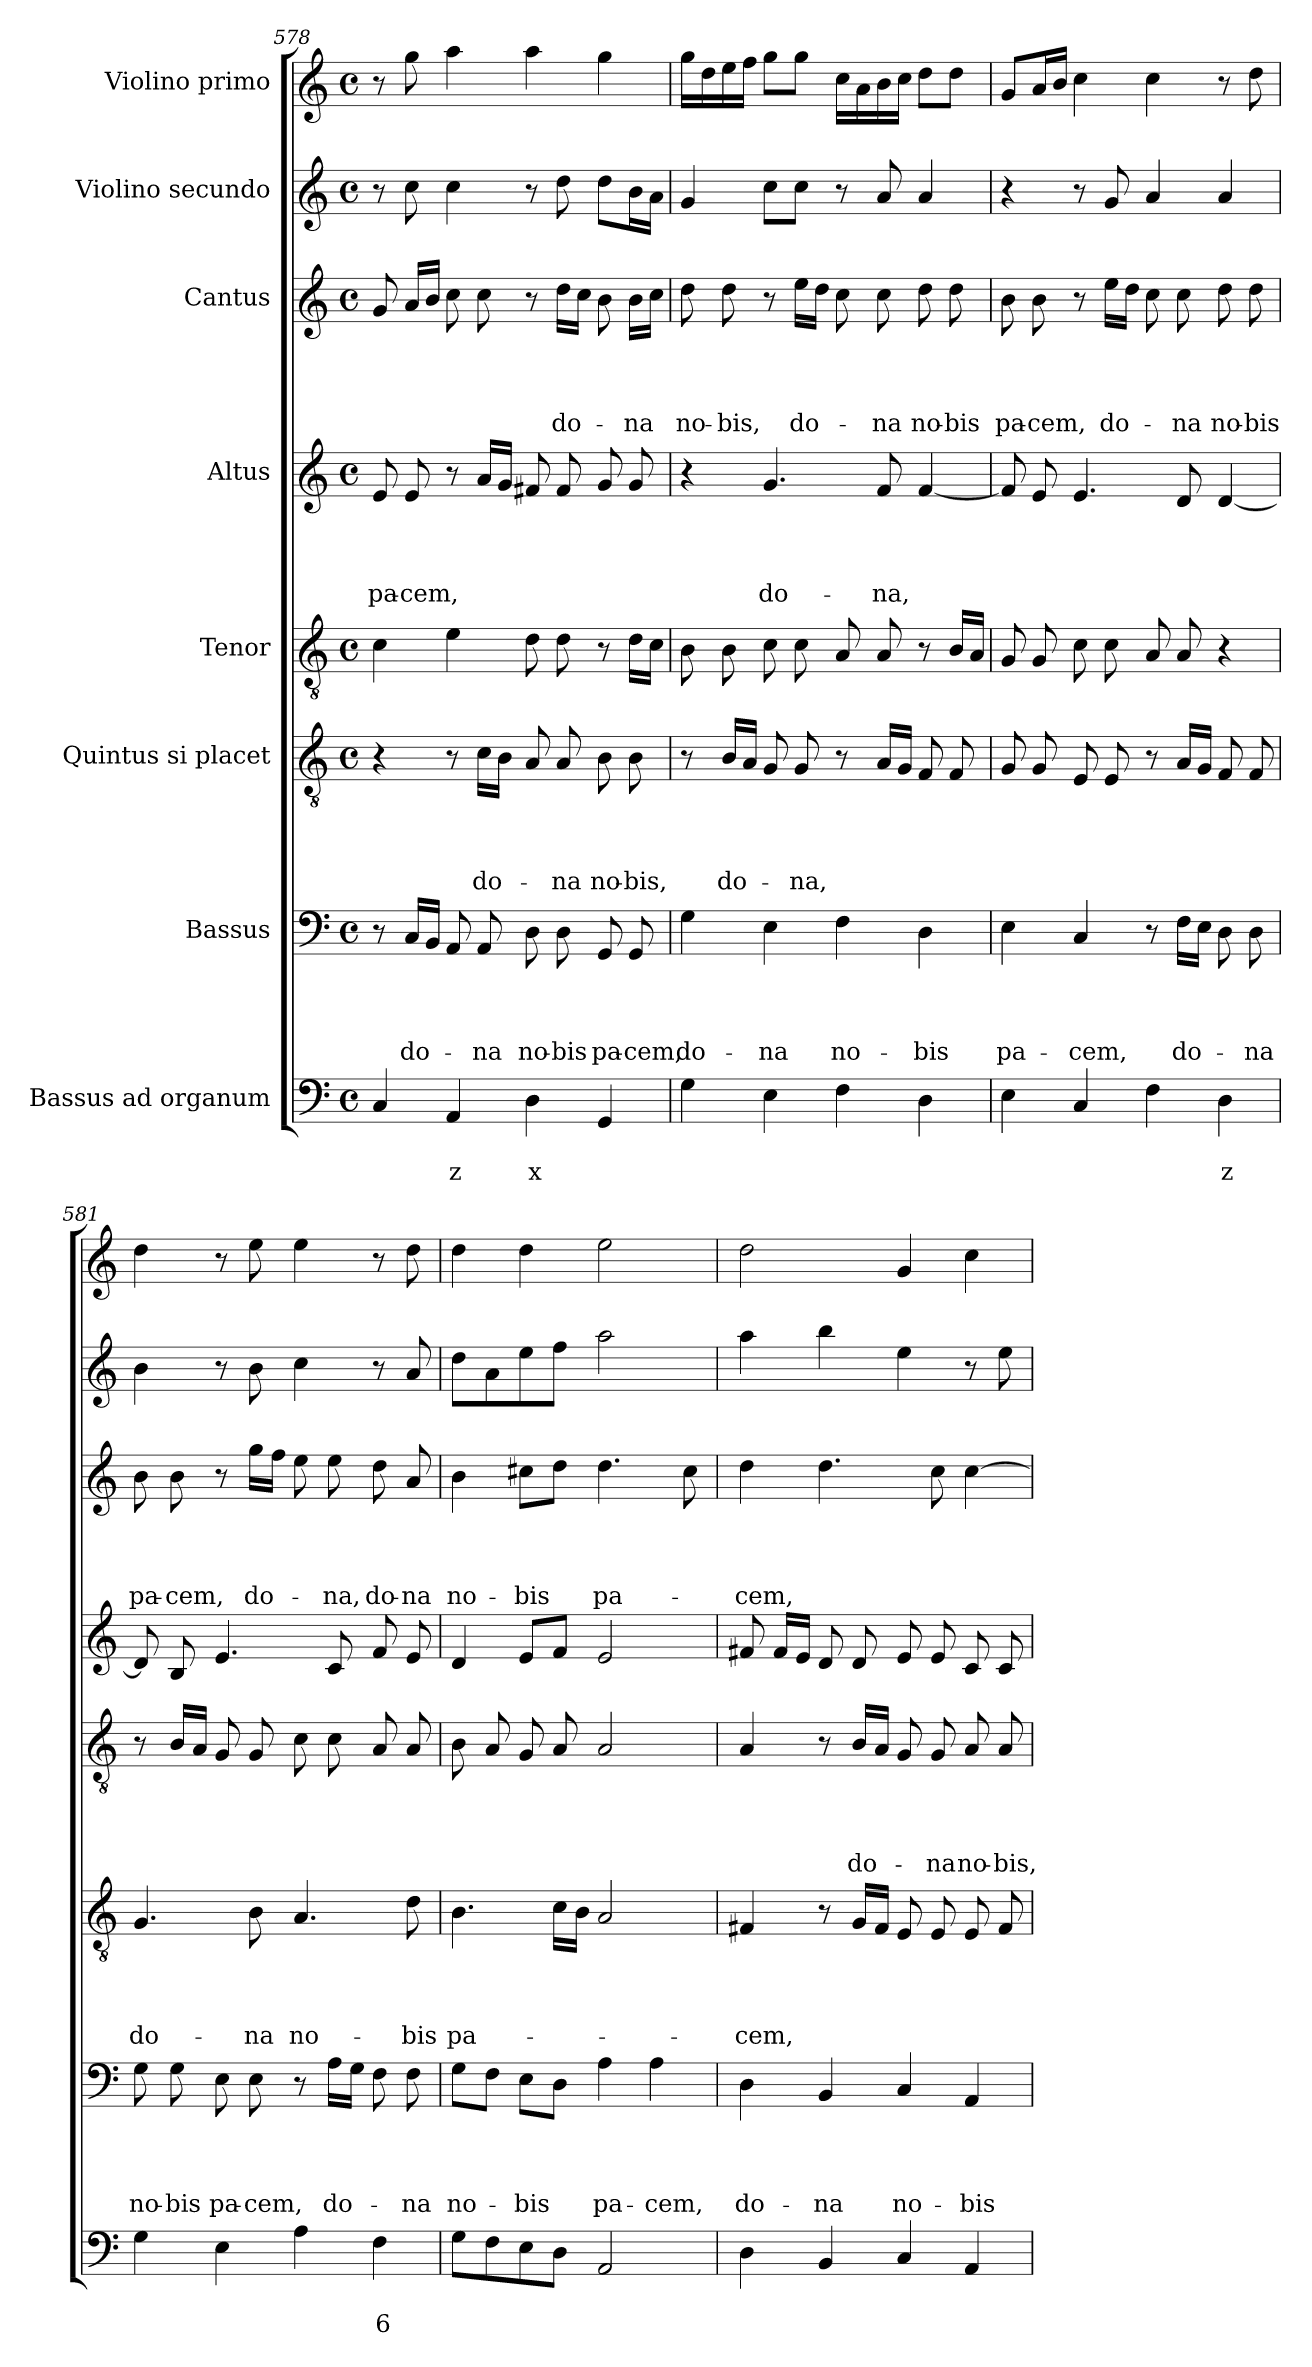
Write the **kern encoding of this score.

**kern	**text	**text	**kern	**text	**text	**text	**text	**kern	**text	**text	**text	**text	**kern	**text	**text	**text	**text	**kern	**text	**text	**text	**text	**kern	**text	**text	**text	**text	**kern	**kern
*part8	*part8	*part8	*part7	*part7	*part7	*part7	*part7	*part6	*part6	*part6	*part6	*part6	*part5	*part5	*part5	*part5	*part5	*part4	*part4	*part4	*part4	*part4	*part3	*part3	*part3	*part3	*part3	*part2	*part1
*staff8	*staff8	*staff8	*staff7	*staff7	*staff7	*staff7	*staff7	*staff6	*staff6	*staff6	*staff6	*staff6	*staff5	*staff5	*staff5	*staff5	*staff5	*staff4	*staff4	*staff4	*staff4	*staff4	*staff3	*staff3	*staff3	*staff3	*staff3	*staff2	*staff1
*I"Bassus ad organum	*	*	*I"Bassus	*	*	*	*	*I"Quintus si placet	*	*	*	*	*I"Tenor	*	*	*	*	*I"Altus	*	*	*	*	*I"Cantus	*	*	*	*	*I"Violino secundo	*I"Violino primo
*clefF4	*	*	*clefF4	*	*	*	*	*clefGv2	*	*	*	*	*clefGv2	*	*	*	*	*clefG2	*	*	*	*	*clefG2	*	*	*	*	*clefG2	*clefG2
*k[]	*	*	*k[]	*	*	*	*	*k[]	*	*	*	*	*k[]	*	*	*	*	*k[]	*	*	*	*	*k[]	*	*	*	*	*k[]	*k[]
*C:	*	*	*C:	*	*	*	*	*C:	*	*	*	*	*C:	*	*	*	*	*C:	*	*	*	*	*C:	*	*	*	*	*C:	*C:
*M4/4	*	*	*M4/4	*	*	*	*	*M4/4	*	*	*	*	*M4/4	*	*	*	*	*M4/4	*	*	*	*	*M4/4	*	*	*	*	*M4/4	*M4/4
*met(c)	*	*	*met(c)	*	*	*	*	*met(c)	*	*	*	*	*met(c)	*	*	*	*	*met(c)	*	*	*	*	*met(c)	*	*	*	*	*met(c)	*met(c)
=578	=578	=578	=578	=578	=578	=578	=578	=578	=578	=578	=578	=578	=578	=578	=578	=578	=578	=578	=578	=578	=578	=578	=578	=578	=578	=578	=578	=578	=578
!	!	!	!	!	!	!	!	!	!	!	!	!	!	!	!	!	!	!	!	!	!	!LO:LY:b	!	!	!	!	!	!	!
4C/	.	.	8r	.	.	.	.	4r	.	.	.	.	4c\	.	.	.	.	8e/	.	.	.	pa-	8g/	.	.	.	.	8r	8r
!	!	!	!	!	!	!	!LO:LY:b	!	!	!	!	!	!	!	!	!	!	!	!	!	!	!LO:LY:b	!	!	!	!	!	!	!
.	.	.	16C/LL	.	.	.	do-	.	.	.	.	.	.	.	.	.	.	8e/	.	.	.	-cem,	16a/LL	.	.	.	.	8cc\	8gg\
.	.	.	16BB/JJ	.	.	.	.	.	.	.	.	.	.	.	.	.	.	.	.	.	.	.	16b/JJ	.	.	.	.	.	.
!	!	!LO:LY:b	!	!	!	!	!	!	!	!	!	!	!	!	!	!	!	!	!	!	!	!	!	!	!	!	!	!	!
4AA/	.	z	8AA/	.	.	.	.	8r	.	.	.	.	4e\	.	.	.	.	8r	.	.	.	.	8cc\	.	.	.	.	4cc\	4aa\
!	!	!	!	!	!	!	!LO:LY:b	!	!	!	!	!LO:LY:b	!	!	!	!	!	!	!	!	!	!	!	!	!	!	!	!	!
.	.	.	8AA/	.	.	.	-na	16c\LL	.	.	.	do-	.	.	.	.	.	16a/LL	.	.	.	.	8cc\	.	.	.	.	.	.
.	.	.	.	.	.	.	.	16B\JJ	.	.	.	.	.	.	.	.	.	16g/JJ	.	.	.	.	.	.	.	.	.	.	.
!	!	!LO:LY:b	!	!	!	!	!LO:LY:b	!	!	!	!	!	!	!	!	!	!	!	!	!	!	!	!	!	!	!	!	!	!
4D\	.	x	8D\	.	.	.	no-	8A/	.	.	.	.	8d\	.	.	.	.	8f#X/	.	.	.	.	8r	.	.	.	.	8r	4aa\
!	!	!	!	!	!	!	!LO:LY:b	!	!	!	!	!LO:LY:b	!	!	!	!	!	!	!	!	!	!	!	!	!	!	!LO:LY:b	!	!
.	.	.	8D\	.	.	.	-bis	8A/	.	.	.	-na	8d\	.	.	.	.	8f#/	.	.	.	.	16dd\LL	.	.	.	do-	8dd\	.
.	.	.	.	.	.	.	.	.	.	.	.	.	.	.	.	.	.	.	.	.	.	.	16cc\JJ	.	.	.	.	.	.
!	!	!	!	!	!	!	!LO:LY:b	!	!	!	!	!LO:LY:b	!	!	!	!	!	!	!	!	!	!	!	!	!	!	!	!	!
4GG/	.	.	8GG/	.	.	.	pa-	8B\	.	.	.	no-	8r	.	.	.	.	8g/	.	.	.	.	8b\	.	.	.	.	8dd\L	4gg\
!	!	!	!	!	!	!	!LO:LY:b	!	!	!	!	!LO:LY:b	!	!	!	!	!	!	!	!	!	!	!	!	!	!	!LO:LY:b	!	!
.	.	.	8GG/	.	.	.	-cem,	8B\	.	.	.	-bis,	16d\LL	.	.	.	.	8g/	.	.	.	.	16b\LL	.	.	.	-na	16b\L	.
.	.	.	.	.	.	.	.	.	.	.	.	.	16c\JJ	.	.	.	.	.	.	.	.	.	16cc\JJ	.	.	.	.	16a\JJ	.
=579	=579	=579	=579	=579	=579	=579	=579	=579	=579	=579	=579	=579	=579	=579	=579	=579	=579	=579	=579	=579	=579	=579	=579	=579	=579	=579	=579	=579	=579
!	!	!	!	!	!	!	!LO:LY:b	!	!	!	!	!	!	!	!	!	!	!	!	!	!	!	!	!	!	!	!LO:LY:b	!	!
4G\	.	.	4G\	.	.	.	do-	8r	.	.	.	.	8B\	.	.	.	.	4r	.	.	.	.	8dd\	.	.	.	no-	4g/	16gg\LL
.	.	.	.	.	.	.	.	.	.	.	.	.	.	.	.	.	.	.	.	.	.	.	.	.	.	.	.	.	16dd\
!	!	!	!	!	!	!	!	!	!	!	!	!LO:LY:b	!	!	!	!	!	!	!	!	!	!	!	!	!	!	!LO:LY:b	!	!
.	.	.	.	.	.	.	.	16B/LL	.	.	.	do-	8B\	.	.	.	.	.	.	.	.	.	8dd\	.	.	.	-bis,	.	16ee\
.	.	.	.	.	.	.	.	16A/JJ	.	.	.	.	.	.	.	.	.	.	.	.	.	.	.	.	.	.	.	.	16ff\JJ
!	!	!	!	!	!	!	!LO:LY:b	!	!	!	!	!	!	!	!	!	!	!	!	!	!	!LO:LY:b	!	!	!	!	!	!	!
4E\	.	.	4E\	.	.	.	-na	8G/	.	.	.	.	8c\	.	.	.	.	4.g/	.	.	.	do-	8r	.	.	.	.	8cc\L	8gg\L
!	!	!	!	!	!	!	!	!	!	!	!	!LO:LY:b	!	!	!	!	!	!	!	!	!	!	!	!	!	!	!LO:LY:b	!	!
.	.	.	.	.	.	.	.	8G/	.	.	.	-na,	8c\	.	.	.	.	.	.	.	.	.	16ee\LL	.	.	.	do-	8cc\J	8gg\J
.	.	.	.	.	.	.	.	.	.	.	.	.	.	.	.	.	.	.	.	.	.	.	16dd\JJ	.	.	.	.	.	.
!	!	!	!	!	!	!	!LO:LY:b	!	!	!	!	!	!	!	!	!	!	!	!	!	!	!	!	!	!	!	!	!	!
4F\	.	.	4F\	.	.	.	no-	8r	.	.	.	.	8A/	.	.	.	.	.	.	.	.	.	8cc\	.	.	.	.	8r	16cc\LL
.	.	.	.	.	.	.	.	.	.	.	.	.	.	.	.	.	.	.	.	.	.	.	.	.	.	.	.	.	16a\
!	!	!	!	!	!	!	!	!	!	!	!	!	!	!	!	!	!	!	!	!	!	!LO:LY:b	!	!	!	!	!LO:LY:b	!	!
.	.	.	.	.	.	.	.	16A/LL	.	.	.	.	8A/	.	.	.	.	8f/	.	.	.	-na,	8cc\	.	.	.	-na	8a/	16b\
.	.	.	.	.	.	.	.	16G/JJ	.	.	.	.	.	.	.	.	.	.	.	.	.	.	.	.	.	.	.	.	16cc\JJ
!	!	!	!	!	!	!	!LO:LY:b	!	!	!	!	!	!	!	!	!	!	!	!	!	!	!	!	!	!	!	!LO:LY:b	!	!
4D\	.	.	4D\	.	.	.	-bis	8F/	.	.	.	.	8r	.	.	.	.	[4f/	.	.	.	.	8dd\	.	.	.	no-	4a/	8dd\L
!	!	!	!	!	!	!	!	!	!	!	!	!	!	!	!	!	!	!	!	!	!	!	!	!	!	!	!LO:LY:b	!	!
.	.	.	.	.	.	.	.	8F/	.	.	.	.	16B/LL	.	.	.	.	.	.	.	.	.	8dd\	.	.	.	-bis	.	8dd\J
.	.	.	.	.	.	.	.	.	.	.	.	.	16A/JJ	.	.	.	.	.	.	.	.	.	.	.	.	.	.	.	.
=580	=580	=580	=580	=580	=580	=580	=580	=580	=580	=580	=580	=580	=580	=580	=580	=580	=580	=580	=580	=580	=580	=580	=580	=580	=580	=580	=580	=580	=580
!	!	!	!	!	!	!	!LO:LY:b	!	!	!	!	!	!	!	!	!	!	!	!	!	!	!	!	!	!	!	!LO:LY:b	!	!
4E\	.	.	4E\	.	.	.	pa-	8G/	.	.	.	.	8G/	.	.	.	.	8f/]	.	.	.	.	8b\	.	.	.	pa-	4r	8g/L
!	!	!	!	!	!	!	!	!	!	!	!	!	!	!	!	!	!	!	!	!	!	!	!	!	!	!	!LO:LY:b	!	!
.	.	.	.	.	.	.	.	8G/	.	.	.	.	8G/	.	.	.	.	8e/	.	.	.	.	8b\	.	.	.	-cem,	.	16a/L
.	.	.	.	.	.	.	.	.	.	.	.	.	.	.	.	.	.	.	.	.	.	.	.	.	.	.	.	.	16b/JJ
!	!	!	!	!	!	!	!LO:LY:b	!	!	!	!	!	!	!	!	!	!	!	!	!	!	!	!	!	!	!	!	!	!
4C/	.	.	4C/	.	.	.	-cem,	8E/	.	.	.	.	8c\	.	.	.	.	4.e/	.	.	.	.	8r	.	.	.	.	8r	4cc\
!	!	!	!	!	!	!	!	!	!	!	!	!	!	!	!	!	!	!	!	!	!	!	!	!	!	!	!LO:LY:b	!	!
.	.	.	.	.	.	.	.	8E/	.	.	.	.	8c\	.	.	.	.	.	.	.	.	.	16ee\LL	.	.	.	do-	8g/	.
.	.	.	.	.	.	.	.	.	.	.	.	.	.	.	.	.	.	.	.	.	.	.	16dd\JJ	.	.	.	.	.	.
4F\	.	.	8r	.	.	.	.	8r	.	.	.	.	8A/	.	.	.	.	.	.	.	.	.	8cc\	.	.	.	.	4a/	4cc\
!	!	!	!	!	!	!	!LO:LY:b	!	!	!	!	!	!	!	!	!	!	!	!	!	!	!	!	!	!	!	!LO:LY:b	!	!
.	.	.	16F\LL	.	.	.	do-	16A/LL	.	.	.	.	8A/	.	.	.	.	8d/	.	.	.	.	8cc\	.	.	.	-na	.	.
.	.	.	16E\JJ	.	.	.	.	16G/JJ	.	.	.	.	.	.	.	.	.	.	.	.	.	.	.	.	.	.	.	.	.
!	!	!LO:LY:b	!	!	!	!	!	!	!	!	!	!	!	!	!	!	!	!	!	!	!	!	!	!	!	!	!LO:LY:b	!	!
4D\	.	z	8D\	.	.	.	.	8F/	.	.	.	.	4r	.	.	.	.	[4d/	.	.	.	.	8dd\	.	.	.	no-	4a/	8r
!	!	!	!	!	!	!	!LO:LY:b	!	!	!	!	!	!	!	!	!	!	!	!	!	!	!	!	!	!	!	!LO:LY:b	!	!
.	.	.	8D\	.	.	.	-na	8F/	.	.	.	.	.	.	.	.	.	.	.	.	.	.	8dd\	.	.	.	-bis	.	8dd\
!!LO:PB:g=z
=581	=581	=581	=581	=581	=581	=581	=581	=581	=581	=581	=581	=581	=581	=581	=581	=581	=581	=581	=581	=581	=581	=581	=581	=581	=581	=581	=581	=581	=581
!	!	!	!	!	!	!	!LO:LY:b	!	!	!	!	!LO:LY:b	!	!	!	!	!	!	!	!	!	!	!	!	!	!	!LO:LY:b	!	!
4G\	.	.	8G\	.	.	.	no-	4.G/	.	.	.	do-	8r	.	.	.	.	8d/]	.	.	.	.	8b\	.	.	.	pa-	4b\	4dd\
!	!	!	!	!	!	!	!LO:LY:b	!	!	!	!	!	!	!	!	!	!	!	!	!	!	!	!	!	!	!	!LO:LY:b	!	!
.	.	.	8G\	.	.	.	-bis	.	.	.	.	.	16B/LL	.	.	.	.	8B/	.	.	.	.	8b\	.	.	.	-cem,	.	.
.	.	.	.	.	.	.	.	.	.	.	.	.	16A/JJ	.	.	.	.	.	.	.	.	.	.	.	.	.	.	.	.
!	!	!	!	!	!	!	!LO:LY:b	!	!	!	!	!	!	!	!	!	!	!	!	!	!	!	!	!	!	!	!	!	!
4E\	.	.	8E\	.	.	.	pa-	.	.	.	.	.	8G/	.	.	.	.	4.e/	.	.	.	.	8r	.	.	.	.	8r	8r
!	!	!	!	!	!	!	!LO:LY:b	!	!	!	!	!LO:LY:b	!	!	!	!	!	!	!	!	!	!	!	!	!	!	!LO:LY:b	!	!
.	.	.	8E\	.	.	.	-cem,	8B\	.	.	.	-na	8G/	.	.	.	.	.	.	.	.	.	16gg\LL	.	.	.	do-	8b\	8ee\
.	.	.	.	.	.	.	.	.	.	.	.	.	.	.	.	.	.	.	.	.	.	.	16ff\JJ	.	.	.	.	.	.
!	!	!	!	!	!	!	!	!	!	!	!	!LO:LY:b	!	!	!	!	!	!	!	!	!	!	!	!	!	!	!	!	!
4A\	.	.	8r	.	.	.	.	4.A/	.	.	.	no-	8c\	.	.	.	.	.	.	.	.	.	8ee\	.	.	.	.	4cc\	4ee\
!	!	!	!	!	!	!	!LO:LY:b	!	!	!	!	!	!	!	!	!	!	!	!	!	!	!	!	!	!	!	!LO:LY:b	!	!
.	.	.	16A\LL	.	.	.	do-	.	.	.	.	.	8c\	.	.	.	.	8c/	.	.	.	.	8ee\	.	.	.	-na,	.	.
.	.	.	16G\JJ	.	.	.	.	.	.	.	.	.	.	.	.	.	.	.	.	.	.	.	.	.	.	.	.	.	.
!	!	!LO:LY:b	!	!	!	!	!	!	!	!	!	!	!	!	!	!	!	!	!	!	!	!	!	!	!	!	!LO:LY:b	!	!
4F\	.	6	8F\	.	.	.	.	.	.	.	.	.	8A/	.	.	.	.	8f/	.	.	.	.	8dd\	.	.	.	do-	8r	8r
!	!	!	!	!	!	!	!LO:LY:b	!	!	!	!	!LO:LY:b	!	!	!	!	!	!	!	!	!	!	!	!	!	!	!LO:LY:b	!	!
.	.	.	8F\	.	.	.	-na	8d\	.	.	.	-bis	8A/	.	.	.	.	8e/	.	.	.	.	8a/	.	.	.	-na	8a/	8dd\
=582	=582	=582	=582	=582	=582	=582	=582	=582	=582	=582	=582	=582	=582	=582	=582	=582	=582	=582	=582	=582	=582	=582	=582	=582	=582	=582	=582	=582	=582
!	!	!	!	!	!	!	!LO:LY:b	!	!	!	!	!LO:LY:b	!	!	!	!	!	!	!	!	!	!	!	!	!	!	!LO:LY:b	!	!
8G\L	.	.	8G\L	.	.	.	no-	4.B\	.	.	.	pa-	8B\	.	.	.	.	4d/	.	.	.	.	4b\	.	.	.	no-	8dd\L	4dd\
8F\	.	.	8F\J	.	.	.	.	.	.	.	.	.	8A/	.	.	.	.	.	.	.	.	.	.	.	.	.	.	8a\	.
!	!	!	!	!	!	!	!LO:LY:b	!	!	!	!	!	!	!	!	!	!	!	!	!	!	!	!	!	!	!	!LO:LY:b	!	!
8E\	.	.	8E\L	.	.	.	-bis	.	.	.	.	.	8G/	.	.	.	.	8e/L	.	.	.	.	8cc#X\L	.	.	.	-bis	8ee\	4dd\
8D\J	.	.	8D\J	.	.	.	.	16c\LL	.	.	.	.	8A/	.	.	.	.	8f/J	.	.	.	.	8dd\J	.	.	.	.	8ff\J	.
.	.	.	.	.	.	.	.	16B\JJ	.	.	.	.	.	.	.	.	.	.	.	.	.	.	.	.	.	.	.	.	.
!	!	!	!	!	!	!	!LO:LY:b	!	!	!	!	!	!	!	!	!	!	!	!	!	!	!	!	!	!	!	!LO:LY:b	!	!
2AA/	.	.	4A\	.	.	.	pa-	2A/	.	.	.	.	2A/	.	.	.	.	2e/	.	.	.	.	4.dd\	.	.	.	pa-	2aa\	2ee\
!	!	!	!	!	!	!	!LO:LY:b	!	!	!	!	!	!	!	!	!	!	!	!	!	!	!	!	!	!	!	!	!	!
.	.	.	4A\	.	.	.	-cem,	.	.	.	.	.	.	.	.	.	.	.	.	.	.	.	.	.	.	.	.	.	.
.	.	.	.	.	.	.	.	.	.	.	.	.	.	.	.	.	.	.	.	.	.	.	8cc#\	.	.	.	.	.	.
=583	=583	=583	=583	=583	=583	=583	=583	=583	=583	=583	=583	=583	=583	=583	=583	=583	=583	=583	=583	=583	=583	=583	=583	=583	=583	=583	=583	=583	=583
!	!	!	!	!	!	!	!LO:LY:b	!	!	!	!	!LO:LY:b	!	!	!	!	!	!	!	!	!	!	!	!	!	!	!LO:LY:b	!	!
4D\	.	.	4D\	.	.	.	do-	4F#X/	.	.	.	-cem,	4A/	.	.	.	.	8f#X/	.	.	.	.	4dd\	.	.	.	-cem,	4aa\	2dd\
.	.	.	.	.	.	.	.	.	.	.	.	.	.	.	.	.	.	16f#/LL	.	.	.	.	.	.	.	.	.	.	.
.	.	.	.	.	.	.	.	.	.	.	.	.	.	.	.	.	.	16e/JJ	.	.	.	.	.	.	.	.	.	.	.
!	!	!	!	!	!	!	!LO:LY:b	!	!	!	!	!	!	!	!	!	!	!	!	!	!	!	!	!	!	!	!	!	!
4BB/	.	.	4BB/	.	.	.	-na	8r	.	.	.	.	8r	.	.	.	.	8d/	.	.	.	.	4.dd\	.	.	.	.	4bb\	.
!	!	!	!	!	!	!	!	!	!	!	!	!	!	!	!	!	!LO:LY:b	!	!	!	!	!	!	!	!	!	!	!	!
.	.	.	.	.	.	.	.	16G/LL	.	.	.	.	16B/LL	.	.	.	do-	8d/	.	.	.	.	.	.	.	.	.	.	.
.	.	.	.	.	.	.	.	16F#/JJ	.	.	.	.	16A/JJ	.	.	.	.	.	.	.	.	.	.	.	.	.	.	.	.
!	!	!	!	!	!	!	!LO:LY:b	!	!	!	!	!	!	!	!	!	!	!	!	!	!	!	!	!	!	!	!	!	!
4C/	.	.	4C/	.	.	.	no-	8E/	.	.	.	.	8G/	.	.	.	.	8e/	.	.	.	.	.	.	.	.	.	4ee\	4g/
!	!	!	!	!	!	!	!	!	!	!	!	!	!	!	!	!	!LO:LY:b	!	!	!	!	!	!	!	!	!	!	!	!
.	.	.	.	.	.	.	.	8E/	.	.	.	.	8G/	.	.	.	-na	8e/	.	.	.	.	8cc\	.	.	.	.	.	.
!	!	!	!	!	!	!	!LO:LY:b	!	!	!	!	!	!	!	!	!	!LO:LY:b	!	!	!	!	!	!	!	!	!	!	!	!
4AA/	.	.	4AA/	.	.	.	-bis	8E/	.	.	.	.	8A/	.	.	.	no-	8c/	.	.	.	.	[4cc\	.	.	.	.	8r	4cc\
!	!	!	!	!	!	!	!	!	!	!	!	!	!	!	!	!	!LO:LY:b	!	!	!	!	!	!	!	!	!	!	!	!
.	.	.	.	.	.	.	.	8F#/	.	.	.	.	8A/	.	.	.	-bis,	8c/	.	.	.	.	.	.	.	.	.	8ee\	.
=	=	=	=	=	=	=	=	=	=	=	=	=	=	=	=	=	=	=	=	=	=	=	=	=	=	=	=	=	=
*-	*-	*-	*-	*-	*-	*-	*-	*-	*-	*-	*-	*-	*-	*-	*-	*-	*-	*-	*-	*-	*-	*-	*-	*-	*-	*-	*-	*-	*-
